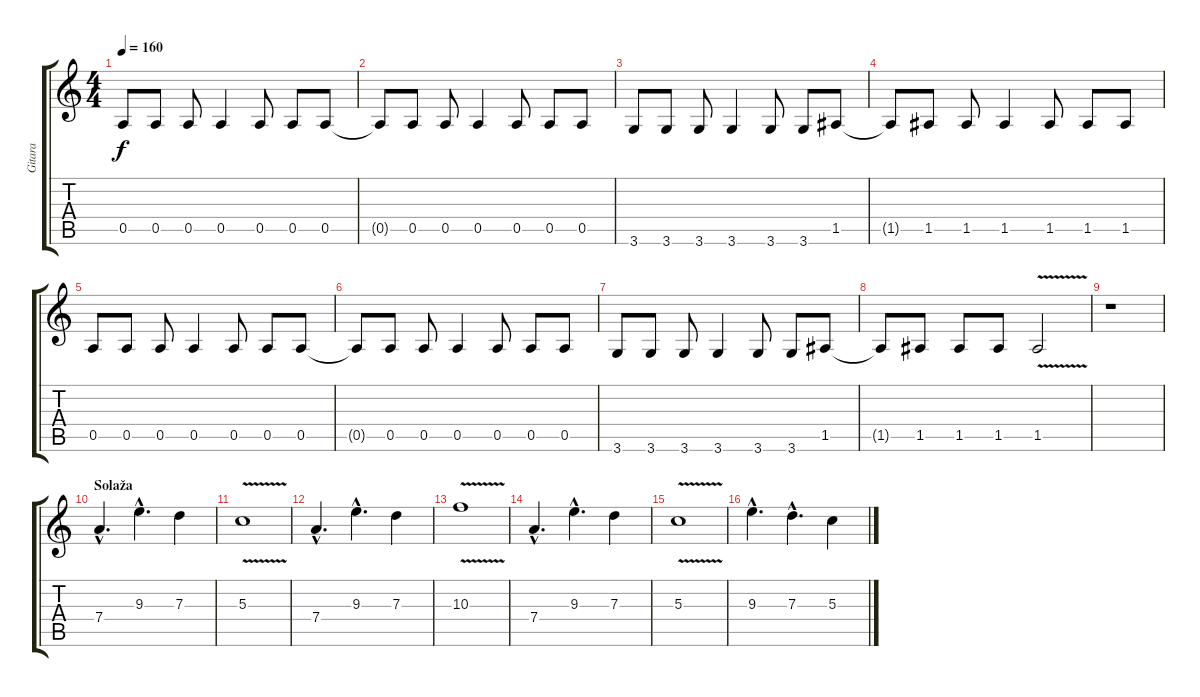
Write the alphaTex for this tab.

\track ("Gitara" "Gitara") {instrument distortionguitar}
\staff {score tabs}
\tuning (E4 B3 G3 D3 A2 E2) {hide}
\ts (4 4)
\tempo 160
\clef g2
\ks c
0.5.8{dy f} 0.5.8 0.5.8 0.5.4 0.5.8 0.5.8 0.5.8 |
0.5{t}.8 0.5.8 0.5.8 0.5.4 0.5.8 0.5.8 0.5.8 |
3.6.8 3.6.8 3.6.8 3.6.4 3.6.8 3.6.8 1.5.8 |
1.5{t}.8 1.5.8 1.5.8 1.5.4 1.5.8 1.5.8 1.5.8 |
0.5.8 0.5.8 0.5.8 0.5.4 0.5.8 0.5.8 0.5.8 |
0.5{t}.8 0.5.8 0.5.8 0.5.4 0.5.8 0.5.8 0.5.8 |
3.6.8 3.6.8 3.6.8 3.6.4 3.6.8 3.6.8 1.5.8 |
1.5{t}.8 1.5.8 1.5.8 1.5.8 1.5{v}.2 |
r.1 |
\section ("" "Solaža")
7.4{hac}.4{d} 9.3{hac}.4{d} 7.3.4 |
5.3{v}.1 |
7.4{hac}.4{d} 9.3{hac}.4{d} 7.3.4 |
10.3{v}.1 |
7.4{hac}.4{d} 9.3{hac}.4{d} 7.3.4 |
5.3{v}.1 |
9.3{hac}.4{d} 7.3{hac}.4{d} 5.3.4
